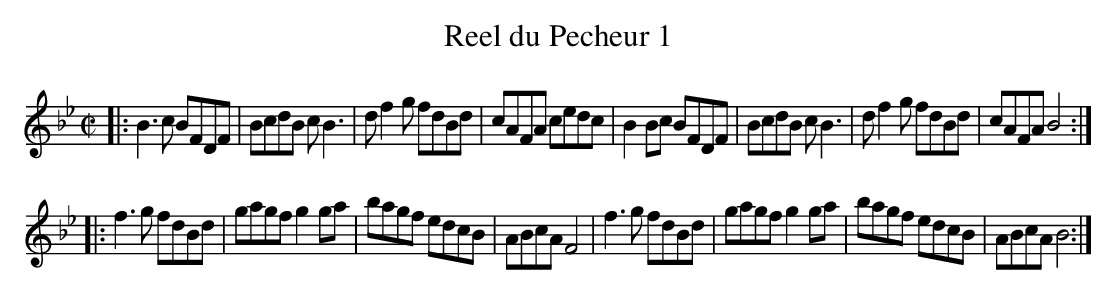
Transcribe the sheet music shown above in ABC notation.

X:1
T:Reel du Pecheur 1
M:C|
L:1/8
K:Bb
|:B3c BFDF|BcdB cB3|df2g fdBd|cAFA cedc|\
B2Bc BFDF|BcdB cB3|df2g fdBd|cAFA B4:|
|:f3g fdBd|gagf g2ga|bagf edcB|ABcA F4|\
f3g fdBd|gagf g2ga|bagf edcB|ABcA B4:|
